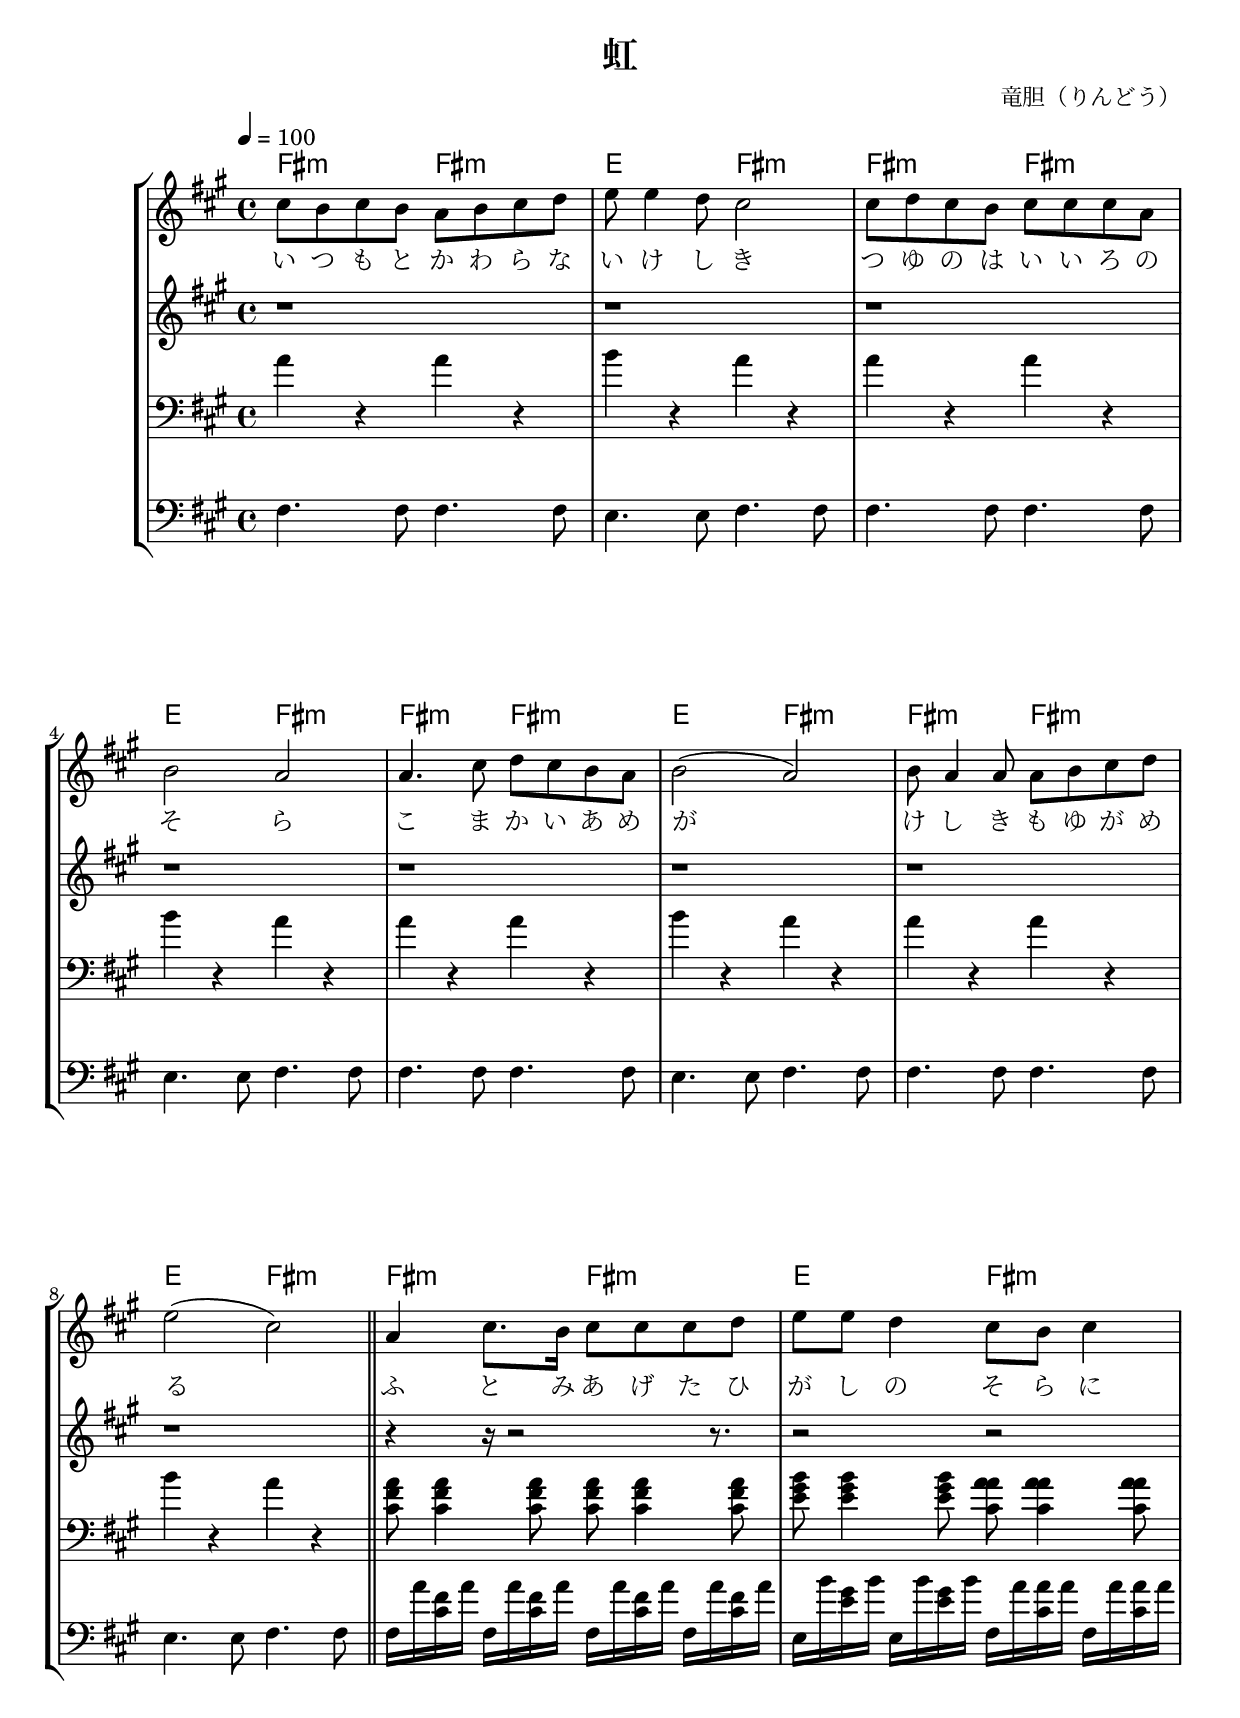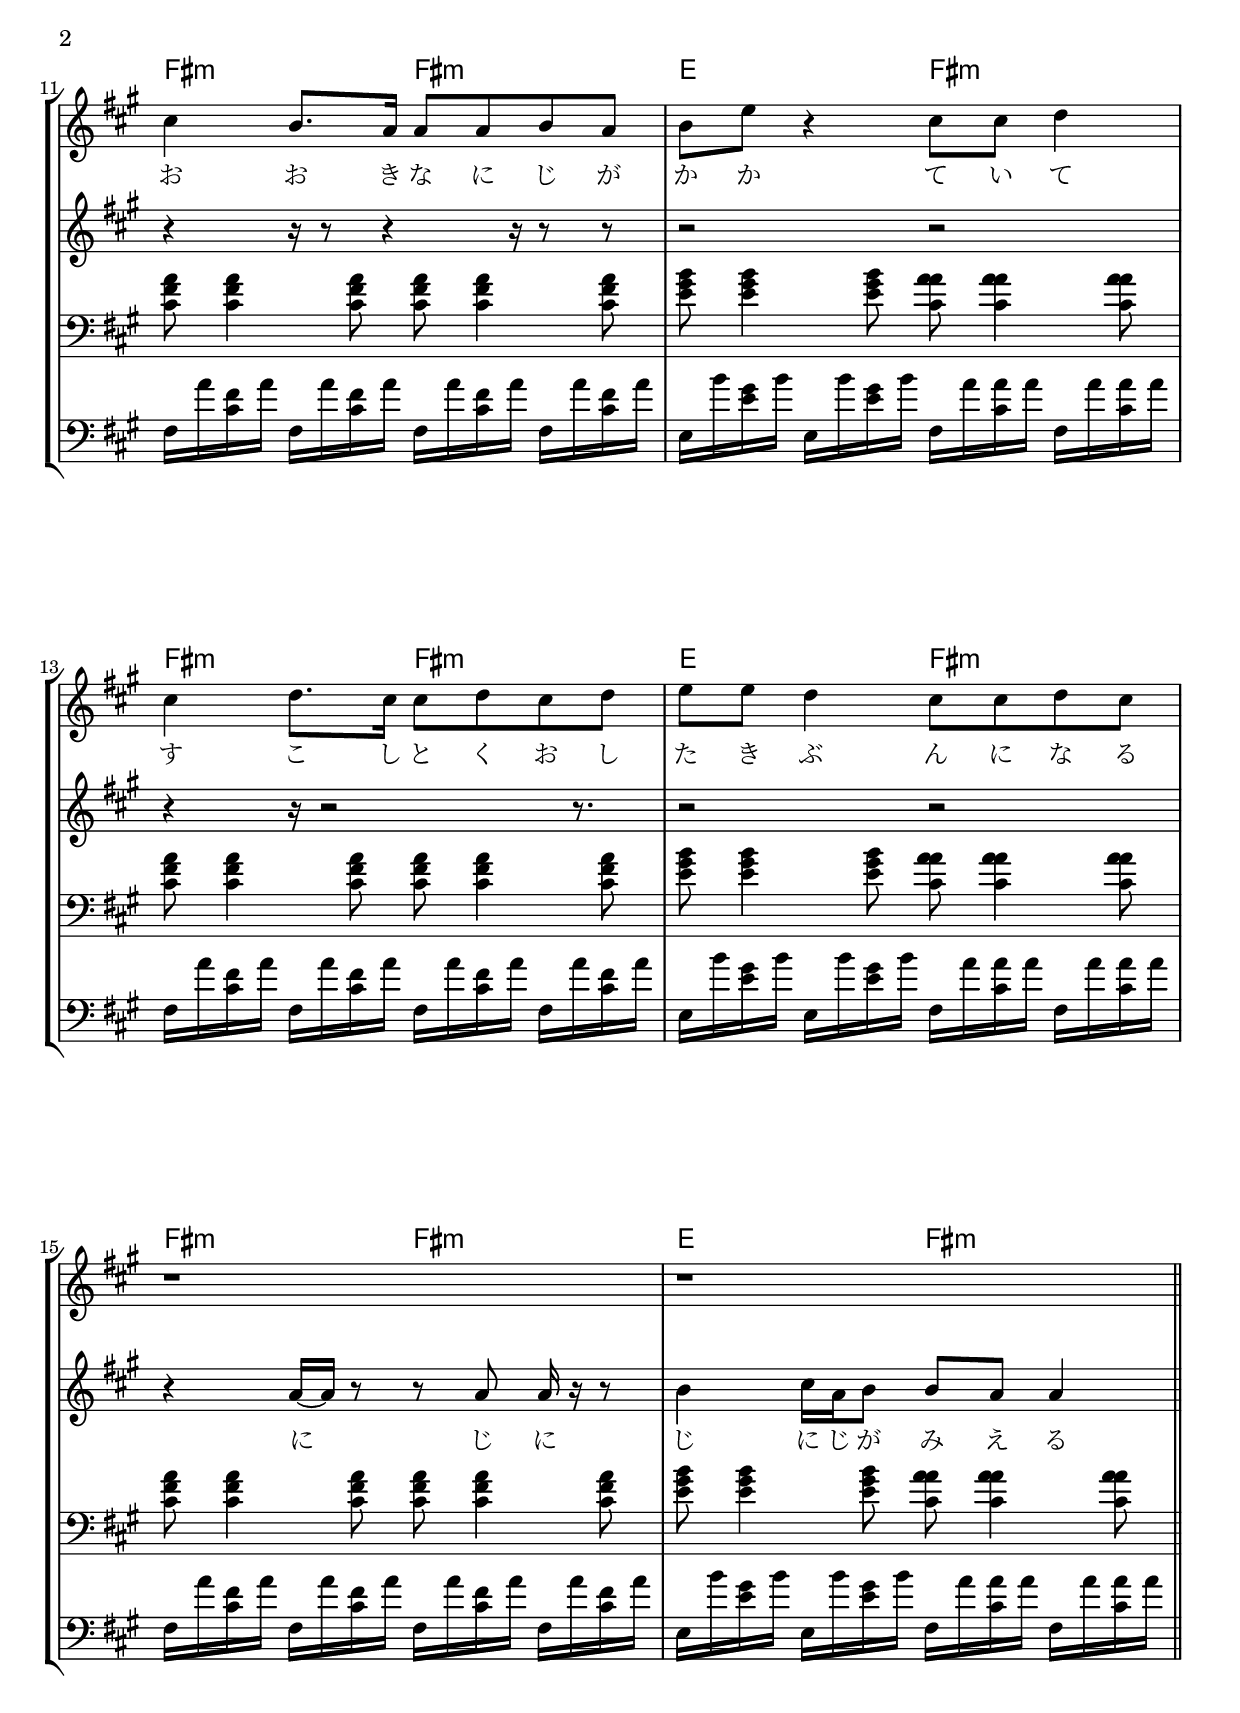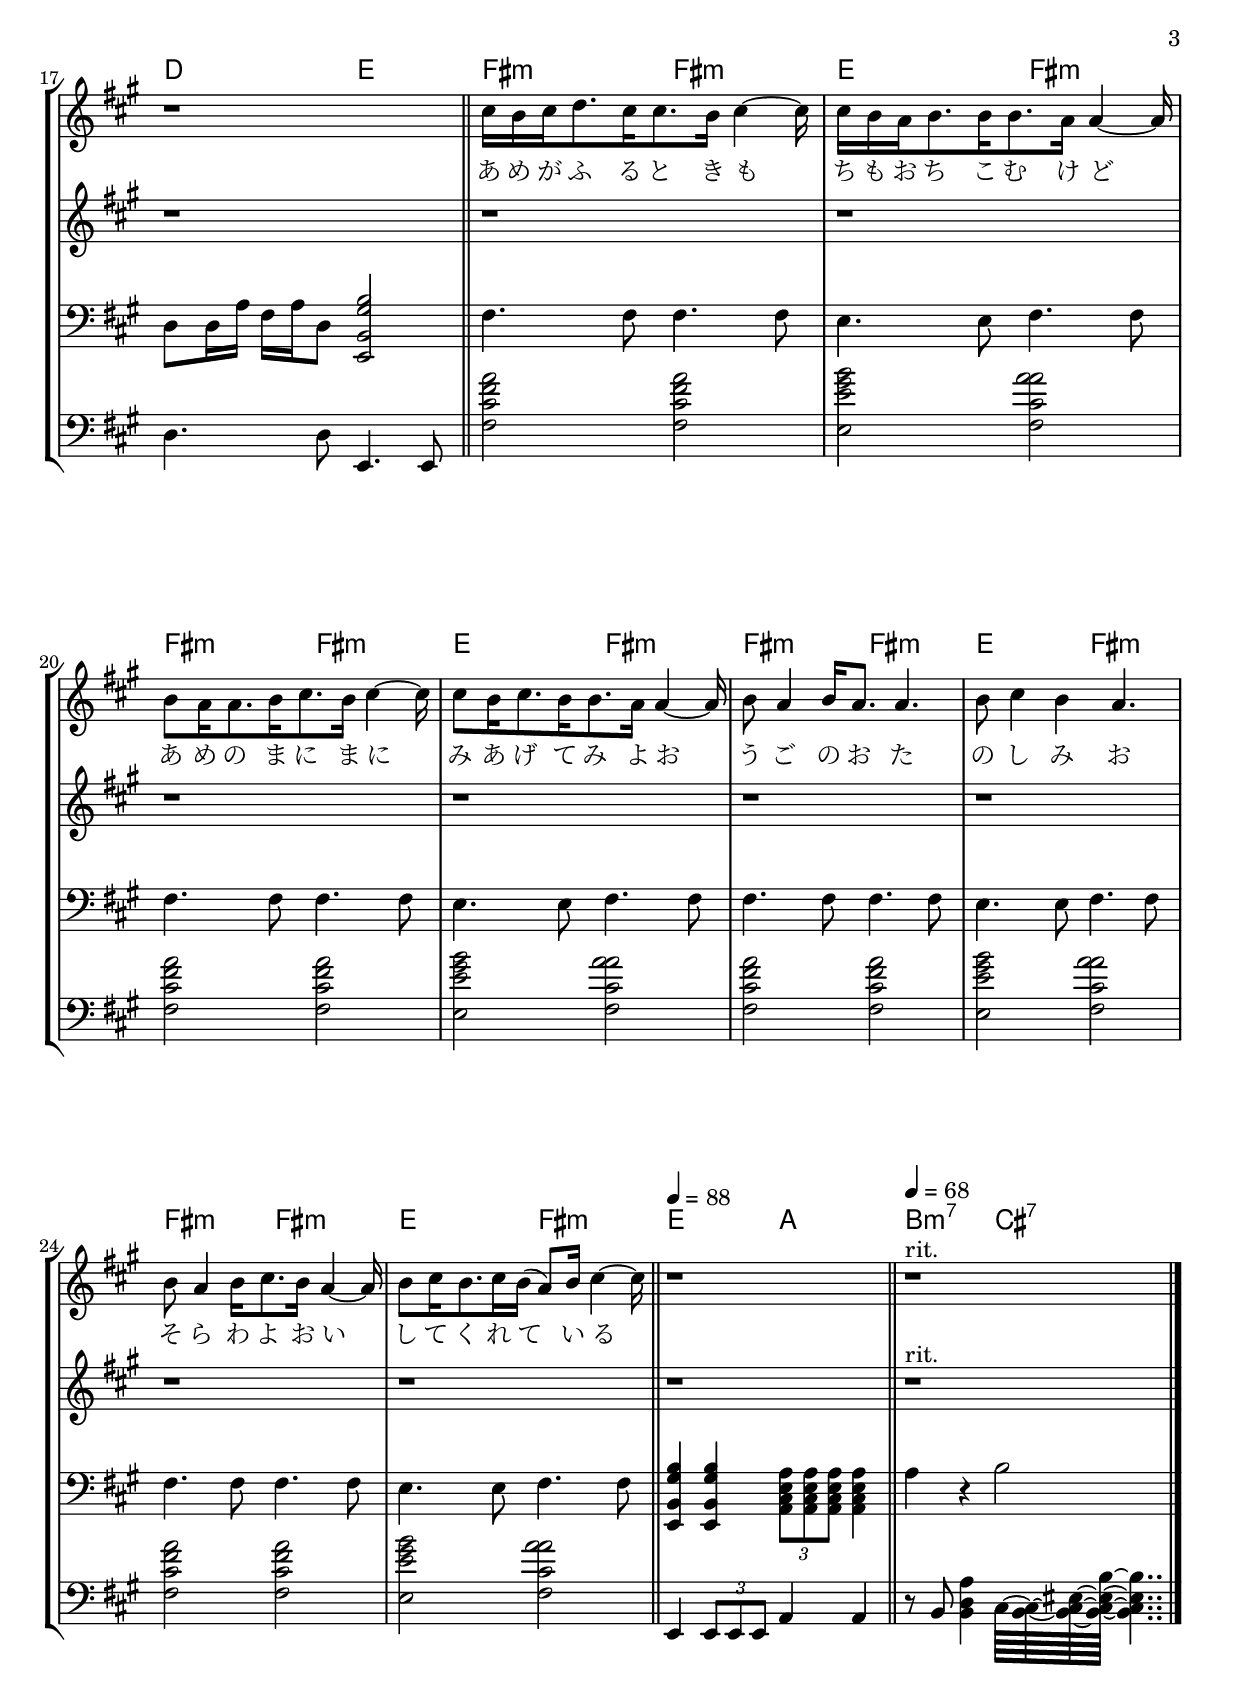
\version "2.12.1"

\header {
	title = \markup {虹}
	composer = \markup \center-column {竜胆（りんどう）}
}

harmony = \chordmode {
	fis2:m fis:m e fis:m fis:m fis:m e fis:m fis:m fis:m e fis:m fis:m fis:m e fis:m 

	fis:m fis:m e fis:m fis:m fis:m e fis:m fis:m fis:m e fis:m fis:m fis:m e fis:m 

	d e 

	fis:m fis:m e fis:m fis:m fis:m e fis:m fis:m fis:m e fis:m fis:m fis:m e fis:m 

	e a 

	b:min7 cis:7 
}

melody = {
	\set Staff.midiInstrument = #"fss0.31"
		\key a \major
	\tempo 4 = 100
cis''8  b'8  cis''8  b'8  a'8  b'8  cis''8  d''8 
	e''8  e''4  d''8  cis''2 
	cis''8  d''8  cis''8  b'8  cis''8  cis''8  cis''8  a'8 
	b'2  a'2 
	a'4.  cis''8  d''8  cis''8  b'8  a'8 
	b'2  (a'2) 
	b'8  a'4  a'8  a'8  b'8  cis''8  d''8 
	e''2  (cis''2)
	\set Staff.midiInstrument = #"fss0.31"
	a'4  cis''8.  b'16  cis''8  cis''8  cis''8  d''8 
	e''8  e''8  d''4  cis''8  b'8  cis''4 
	cis''4  b'8.  a'16  a'8  a'8  b'8  a'8 
	b'8  e''8  r4  cis''8  cis''8  d''4 
	cis''4  d''8.  cis''16  cis''8  d''8  cis''8  d''8 
	e''8  e''8  d''4  cis''8  cis''8  d''8  cis''8 
	r1
	r1 	r1   
	\set Staff.midiInstrument = #"fss0.31"
	cis''16  b'16  cis''16  d''8.  cis''16  cis''8.  b'16  cis''4~cis''16 
	cis''16  b'16  a'16  b'8.  b'16  b'8.  a'16  a'4~a'16 
	b'8  a'16  a'8.  b'16  cis''8.  b'16  cis''4~cis''16 
	cis''8  b'16  cis''8.  b'16  b'8.  a'16  a'4~a'16 
	b'8  a'4  b'16  a'8.  a'4. 
	b'8  cis''4  b'4  a'4. 
	b'8  a'4  b'16  cis''8.  b'16  a'4~a'16 
	b'8  cis''16  b'8.  cis''16  b'16  (a'8)  b'16  cis''4~cis''16
	\tempo 4 = 88
	r1   
	\tempo 4 = 68
	r1^"rit." \bar "|."
}

words = \lyricmode {
	い  つ  も  と  か  わ  ら  な  い  け  し  き  つ  ゆ  の  は  い  い  ろ  の  そ  ら  こ  ま  か  い  あ  め  が  け  し  き  も  ゆ  が  め  る  
	ふ  と  み  あ  げ  た  ひ  が  し  の  そ  ら  に  お  お  き  な  に  じ  が  か  か  て  い  て  す  こ  し  と  く  お  し  た  き  ぶ  ん  に  な  る  
	
	あ  め  が  ふ  る  と  き  も  ち  も  お  ち  こ  む  け  ど  あ  め  の  ま  に  ま  に  み  あ  げ  て  み  よ  お  う  ご  の  お  た  の  し  み  お  そ  ら  わ  よ  お  い  し  て  く  れ  て  い  る  
	
	
}

secondmelody = {
	\key a \major
	\tempo 4 = 100
	r1 | r1 | r1 | r1 | r1 | r1 | r1 | r1   
	\set Staff.midiInstrument = #"fss0.23"
	r4~r16 r2~r8. 
	r2  r2~ 
	r4~r16  r8  r4~r16  r8  r8 
	r2  r2~ 
	r4~r16  r2~r8. 
	r2  r2 
	r4  a'16  a'16  r8  r8  a'8  a'16  r16  r8 
	b'4  cis''16  a'16  b'8  b'8  a'8  a'4
	r1   
	r1 | r1 | r1 | r1 | r1 | r1 | r1 | r1   
	\tempo 4 = 88
	r1   
	\tempo 4 = 68
	r1^"rit." \bar "|."
}

secondwords = \lyricmode {
	
	に  じ  に  じ  に  じ  が  み  え  る  よ  
	
	
	
	
}

tempochange = {
	\tempo 4 = 100
	r1 | r1 | r1 | r1 | r1 | r1 | r1 | r1 \bar "||"
	\tempo 4 = 100
	r1 | r1 | r1 | r1 | r1 | r1 | r1 | r1 \bar "||"
	\tempo 4 = 100
	r1 \bar "||"
	\tempo 4 = 100
	r1 | r1 | r1 | r1 | r1 | r1 | r1 | r1 \bar "||"
	\tempo 4 = 88
	r1 \bar "||"
	\tempo 4 = 68
	\tempo 4 = 51 r2 \tempo 4 = 45 r2 \bar "|."
}

mainacc = {
	\clef bass
	\set Staff.midiInstrument = #"Celesta"
	\key a \major
	\tempo 4 = 100
	a'4 r4
	a'4 r4
	b'4 r4
	a'4 r4
	a'4 r4
	a'4 r4
	b'4 r4
	a'4 r4
	a'4 r4
	a'4 r4
	b'4 r4
	a'4 r4
	a'4 r4
	a'4 r4
	b'4 r4
	a'4 r4
	\bar "||"

	\set Staff.midiInstrument = #"Violin"
	<cis' fis' a'>8 <cis' fis' a'>4 <cis' fis' a'>8
	<cis' fis' a'>8 <cis' fis' a'>4 <cis' fis' a'>8
	<e' gis' b'>8 <e' gis' b'>4 <e' gis' b'>8
	<cis' a' a'>8 <cis' a' a'>4 <cis' a' a'>8
	<cis' fis' a'>8 <cis' fis' a'>4 <cis' fis' a'>8
	<cis' fis' a'>8 <cis' fis' a'>4 <cis' fis' a'>8
	<e' gis' b'>8 <e' gis' b'>4 <e' gis' b'>8
	<cis' a' a'>8 <cis' a' a'>4 <cis' a' a'>8
	<cis' fis' a'>8 <cis' fis' a'>4 <cis' fis' a'>8
	<cis' fis' a'>8 <cis' fis' a'>4 <cis' fis' a'>8
	<e' gis' b'>8 <e' gis' b'>4 <e' gis' b'>8
	<cis' a' a'>8 <cis' a' a'>4 <cis' a' a'>8
	<cis' fis' a'>8 <cis' fis' a'>4 <cis' fis' a'>8
	<cis' fis' a'>8 <cis' fis' a'>4 <cis' fis' a'>8
	<e' gis' b'>8 <e' gis' b'>4 <e' gis' b'>8
	<cis' a' a'>8 <cis' a' a'>4 <cis' a' a'>8
	\bar "||"

	\set Staff.midiInstrument = #"Bird Tweet"
	d8 d16 a fis a d8
	<e, b, gis b>2
	\bar "||"

	\set Staff.midiInstrument = #"Steel Drums"
	fis4.fis8
	fis4.fis8
	e4.e8
	fis4.fis8
	fis4.fis8
	fis4.fis8
	e4.e8
	fis4.fis8
	fis4.fis8
	fis4.fis8
	e4.e8
	fis4.fis8
	fis4.fis8
	fis4.fis8
	e4.e8
	fis4.fis8
	\bar "||"

	\set Staff.midiInstrument = #"Bird Tweet"
	\tempo 4 = 88
	<e, b, gis b>4 <e, b, gis b>4
	\tuplet 3/2 { <a, cis e a>8 <a, cis e a>8 <a, cis e a>8 } <a, cis e a>4
	\bar "||"

	\set Staff.midiInstrument = #"Bird Tweet"
	\tempo 4 = 68
	a4 r4
	b2
	\bar "|."
}

subacc = {
	\clef bass
	\set Staff.midiInstrument = #"Music box"
	\key a \major
	\tempo 4 = 100
	fis4.fis8
	fis4.fis8
	e4.e8
	fis4.fis8
	fis4.fis8
	fis4.fis8
	e4.e8
	fis4.fis8
	fis4.fis8
	fis4.fis8
	e4.e8
	fis4.fis8
	fis4.fis8
	fis4.fis8
	e4.e8
	fis4.fis8
	\bar "||"

	\set Staff.midiInstrument = #"FX 5 (brightness)"
	fis16 a' <cis' fis'> a' fis a' <cis' fis'> a'
	fis16 a' <cis' fis'> a' fis a' <cis' fis'> a'
	e16 b' <e' gis'> b' e b' <e' gis'> b'
	fis16 a' <cis' a'> a' fis a' <cis' a'> a'
	fis16 a' <cis' fis'> a' fis a' <cis' fis'> a'
	fis16 a' <cis' fis'> a' fis a' <cis' fis'> a'
	e16 b' <e' gis'> b' e b' <e' gis'> b'
	fis16 a' <cis' a'> a' fis a' <cis' a'> a'
	fis16 a' <cis' fis'> a' fis a' <cis' fis'> a'
	fis16 a' <cis' fis'> a' fis a' <cis' fis'> a'
	e16 b' <e' gis'> b' e b' <e' gis'> b'
	fis16 a' <cis' a'> a' fis a' <cis' a'> a'
	fis16 a' <cis' fis'> a' fis a' <cis' fis'> a'
	fis16 a' <cis' fis'> a' fis a' <cis' fis'> a'
	e16 b' <e' gis'> b' e b' <e' gis'> b'
	fis16 a' <cis' a'> a' fis a' <cis' a'> a'
	\bar "||"

	\set Staff.midiInstrument = #"Bird Tweet"
	d4.d8
	e,4.e,8
	\bar "||"

	\set Staff.midiInstrument = #"String Ensemble 1"
	<fis cis' fis' a'>2
	<fis cis' fis' a'>2
	<e e' gis' b'>2
	<fis cis' a' a'>2
	<fis cis' fis' a'>2
	<fis cis' fis' a'>2
	<e e' gis' b'>2
	<fis cis' a' a'>2
	<fis cis' fis' a'>2
	<fis cis' fis' a'>2
	<e e' gis' b'>2
	<fis cis' a' a'>2
	<fis cis' fis' a'>2
	<fis cis' fis' a'>2
	<e e' gis' b'>2
	<fis cis' a' a'>2
	\bar "||"

	\set Staff.midiInstrument = #"Bird Tweet"
	\tempo 4 = 88
	e,4 \tuplet 3/2 { e,8 e,8 e,8 }
	a,4 a,4
	\bar "||"

	\set Staff.midiInstrument = #"Bird Tweet"
	\tempo 4 = 68
	r8 b,8 <b, d a>4
	cis64~ <cis~ b,~> <cis~ b,~ eis~> <cis b, eis b>~ <cis b, eis b>4..
	\bar "|."
}

percA = {
	\drummode {
	r1 |r1 |r1 |r1 |r1 |r1 |r1 |r1 \bar "||"
	r2 hho2  |r2 hho2  |r2 hho2  |r2 hho2  |r2 hho2  |r2 hho2  |r2 hho2  |r2 hho2  \bar "||"
	r1 \bar "||"
	r4 sn2 sn8. sn16  |r4 sn2 sn8. sn16  |r4 sn2 sn8. sn16  |r4 sn2 sn8. sn16  |r4 sn2 sn8. sn16  |r4 sn2 sn8. sn16  |r4 sn2 sn8. sn16  |r8 sn8 sn4 sn8 sn8 sn16 sn8 sn16  \bar "||"
	r1 \bar "||"
	r1 \bar "|."
	}
}

percB = {
	\drummode {
	r1 |r1 |r1 |r1 |r1 |r1 |r1 |r1 \bar "||"
	r8 hh16 hh16 hh8 hh16 hh8. hh16 hh16 hh8 hh16 hh16  |hh8 hh16 hh16 hh8 hh16 hh8. hh16 hh16 hh8 hh8  |hh8 hh16 hh16 hh8 hh16 hh8. hh16 hh16 hh8 hh16 hh16  |hh8 hh16 hh16 hh8 hh16 hh8. hh16 hh16 hh8 hh8  |r8 hh16 hh16 hh8 hh16 hh8. hh16 hh16 hh8 hh16 hh16  |hh8 hh16 hh16 hh8 hh16 hh8. hh16 hh16 hh8 hh8  |hh8 hh16 hh16 hh8 hh16 hh8. hh16 hh16 hh8 hh16 hh16  |hh8 hh16 hh16 hh8 hh16 hh8 hh4. r16  \bar "||"
	r1 \bar "||"
	r4. r16 tommh8 tommh4. r16  |r1  |r4. r16 tommh8 tommh4. r16  |r1  |r4. r16 tommh8 tommh4. r16  |r1  |r4. r16 tommh8 tommh4. r16  |r1  \bar "||"
	r1 \bar "||"
	r1 \bar "|."
	}
}

percC = {
	\drummode {
	r1 |r1 |r1 |r1 |r1 |r1 |r1 |r1 \bar "||"
	r4 sn2 sn4  |r4 sn2 sn4  |r4 sn2 sn4  |r4 sn2 sn4  |r4 sn2 sn4  |r4 sn2 sn4  |r4 sn2 sn4  |r4 sn4. sn16 sn8 sn16 sn16 sn16  \bar "||"
	r1 \bar "||"
	r8 toml8 toml8 toml8 toml8 toml8 toml8 toml8  |toml8 toml8 toml8 toml8 toml8 toml8 toml8 toml8  |toml8 toml8 toml8 toml8 toml8 toml8 toml8 toml8  |toml8 toml8 toml8 toml8 toml8 toml8 toml8 toml8  |r8 toml8 toml8 toml8 toml8 toml8 toml8 toml8  |toml8 toml8 toml8 toml8 toml8 toml8 toml8 toml8  |toml8 toml8 toml8 toml8 toml8 toml8 toml8 toml8  |toml8 toml8 toml8 toml8 toml8 toml8 toml8 toml8  \bar "||"
	r1 \bar "||"
	r1 \bar "|."
	}
}

percD = {
	\drummode {
	r1 |r1 |r1 |r1 |r1 |r1 |r1 |r1 \bar "||"
	bd8 bd4 bd4 r16 bd8. bd8  |bd8 bd4 bd4 r16 bd8. bd8  |bd8 bd4 bd4 r16 bd8. bd8  |bd8 bd4 bd4 r16 bd8. bd8  |bd8 bd4 bd4 r16 bd8. bd8  |bd8 bd4 bd4 r16 bd8. bd8  |bd8 bd4 bd4 r16 bd8. bd8  |bd4. bd8. bd4. r16  \bar "||"
	r1 \bar "||"
	r1  |r4. r16 tomfh8 tomfh4. r16  |r1  |r4. r16 tomfh8 tomfh4. r16  |r1  |r4. r16 tomfh8 tomfh4. r16  |r1  |r4. r16 tomfh2 r16  \bar "||"
	r1 \bar "||"
	r1 \bar "|."
	}
}

percE = {
	\drummode {
	r1 |r1 |r1 |r1 |r1 |r1 |r1 |r1 \bar "||"
	cymc1  |r1 |r1 |r1 |cymc1  |r1 |r1 |r2. cymc4  \bar "||"
	r1 \bar "||"
	bd4. r16 bd8. bd4.  |bd8. bd4. r16 bd4 bd8  |bd8. bd4 bd8. bd4.  |bd8. bd4. r16 bd4 bd8  |bd4. r16 bd8. bd4.  |bd8. bd4. r16 bd4 bd8  |bd8. bd4 bd8. bd4.  |bd4. bd8 bd4 r16 bd8.  \bar "||"
	r1 \bar "||"
	r1 \bar "|."
	}
}

percF = {
	\drummode {
	r1 | r1 | r1 | r1 | r1 | r1 | r1 | r1 \bar "||"
	r1 | r1 | r1 | r1 | r1 | r1 | r1 | r1 \bar "||"
	r1 \bar "||"
	cymc1  |r1 |r1 |r1 |cymc1  |r1 |r1 |r1 \bar "||"
	r1 \bar "||"
	r1 \bar "|."
	}
}

\score {
	<<
		\new StaffGroup <<
			\new ChordNames {\harmony}
			\new Voice = "melody" {\melody}
			\new Lyrics \lyricsto "melody" \words
			\new Voice = "secondmelody" {\secondmelody}
			\new Lyrics \lyricsto "secondmelody" \secondwords
			\new Staff = "mainacc" {\mainacc}
			\new Staff = "subacc" {\subacc}
		>>
	>>
	\layout { }
}
